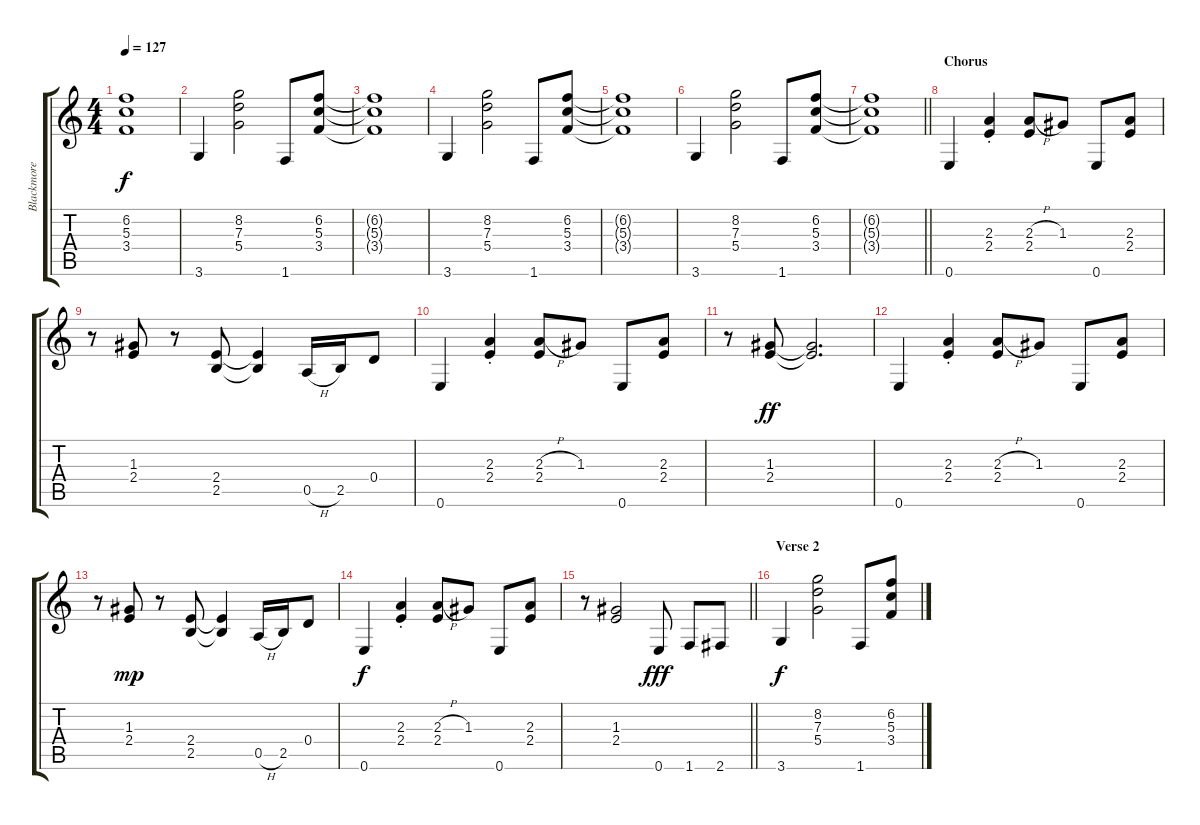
\track ("Blackmore Rhythm" "Blackmore ") {instrument overdrivenguitar}
\staff {score tabs}
\tuning (E4 B3 G3 D3 A2 E2) {hide}
\ts (4 4)
\tempo 127
\clef g2
\ks c
(6.2{t} 5.3{t} 3.4{t}).1{dy f} |
3.6.4 (8.2 7.3 5.4).2 1.6.8 (6.2 5.3 3.4).8 |
(6.2{t} 5.3{t} 3.4{t}).1 |
3.6.4 (8.2 7.3 5.4).2 1.6.8 (6.2 5.3 3.4).8 |
(6.2{t} 5.3{t} 3.4{t}).1 |
3.6.4 (8.2 7.3 5.4).2 1.6.8 (6.2 5.3 3.4).8 |
\barLineRight lightlight
(6.2{t} 5.3{t} 3.4{t}).1 |
\section ("" "Chorus")
0.6.4 (2.3{st} 2.4{st}).4 (2.3{h} 2.4).8 1.3.8 0.6.8 (2.3 2.4).8 |
r.8 (1.3 2.4).8 r.8 (2.4 2.5).8 (2.4{t} 2.5{t}).4 0.5{h}.16 2.5.16 0.4.8 |
0.6.4 (2.3{st} 2.4{st}).4 (2.3{h} 2.4).8 1.3.8 0.6.8 (2.3 2.4).8 |
r.8 (1.3 2.4).8{dy ff} (1.3{t} 2.4{t}).2{d} |
0.6.4 (2.3{st} 2.4{st}).4 (2.3{h} 2.4).8 1.3.8 0.6.8 (2.3 2.4).8 |
r.8 (1.3 2.4).8{dy mp} r.8 (2.4 2.5).8 (2.4{t} 2.5{t}).4 0.5{h}.16 2.5.16 0.4.8 |
0.6.4{dy f} (2.3{st} 2.4{st}).4 (2.3{h} 2.4).8 1.3.8 0.6.8 (2.3 2.4).8 |
\barLineRight lightlight
r.8 (1.3 2.4).2 0.6.8{dy fff} 1.6.8 2.6.8 |
\section ("" "Verse 2")
3.6.4{dy f} (8.2 7.3 5.4).2 1.6.8 (6.2 5.3 3.4).8
